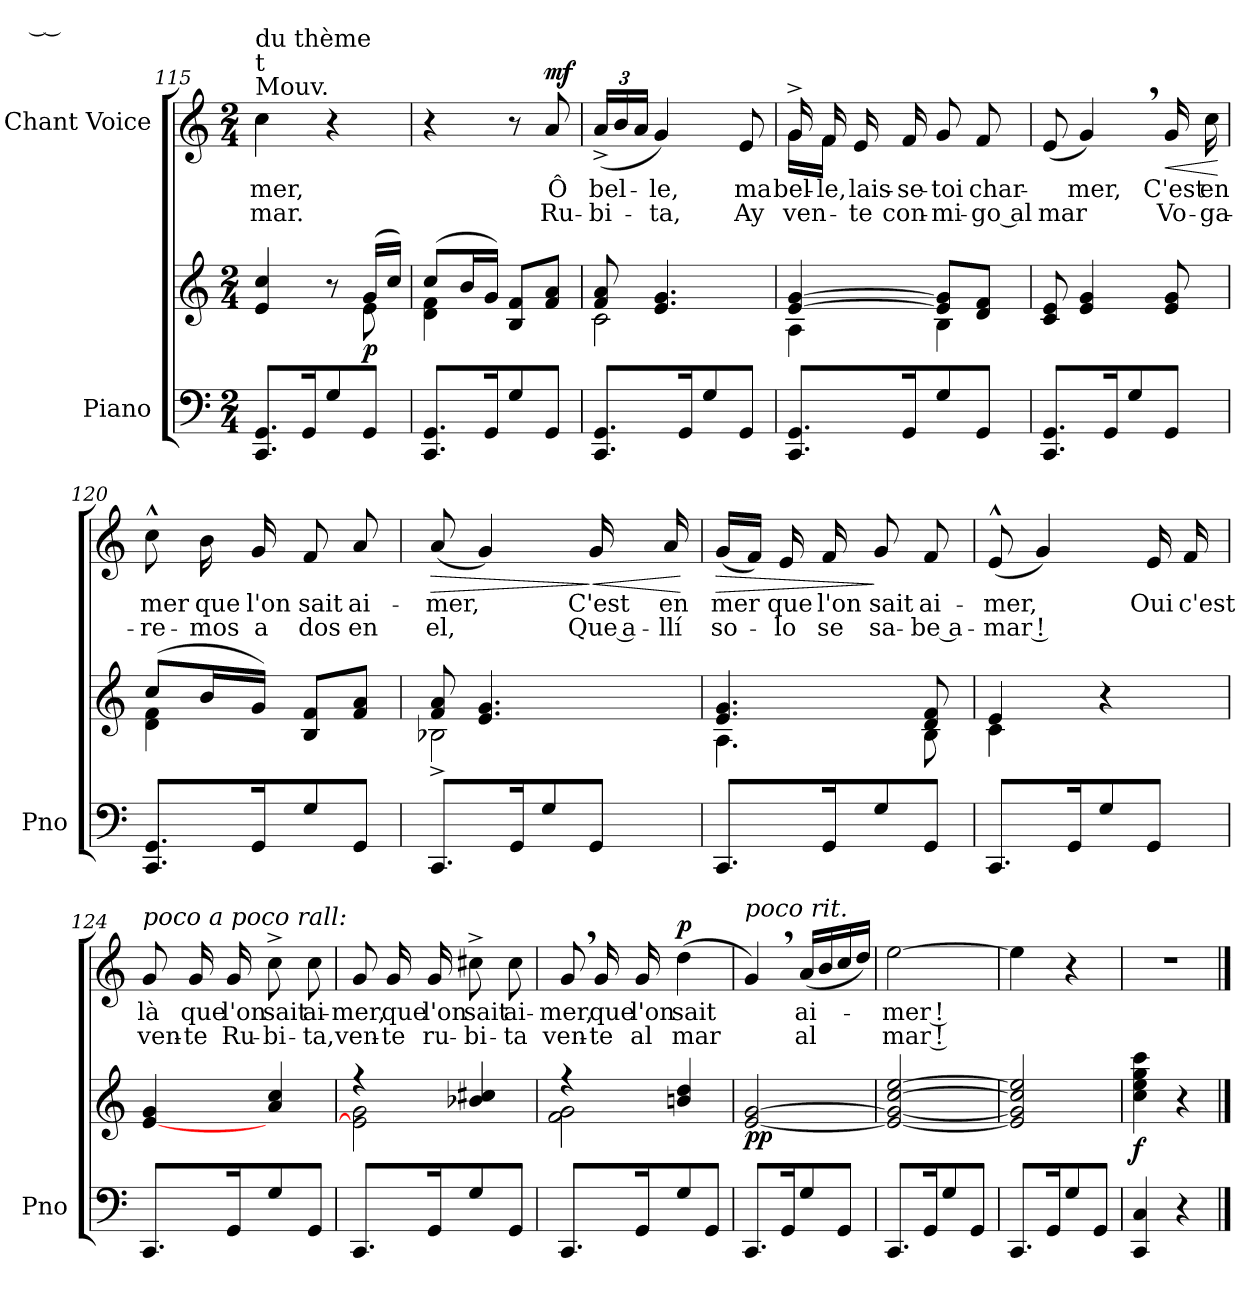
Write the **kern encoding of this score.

**kern	**kern	**dynam	**kern	**text	**text	**dynam
*part2	*part2	*part2	*part1	*part1	*part1	*part1
*staff3	*staff2	*staff2/3	*staff1	*staff1	*staff1	*staff1
*I"Piano	*	*	*I"Chant Voice	*	*	*
*I'Pno	*	*	*	*	*	*
*clefF4	*clefG2	*	*clefG2	*	*	*
*k[]	*k[]	*	*k[]	*	*	*
*M2/4	*M2/4	*	*M2/4	*	*	*
=115	=115	=115	=115	=115	=115	=115
*	*^	*	*	*	*	*
!	!	!	!	!LO:TX:a:t=Mouv.	!	!	!
!	!	!	!	!LO:TX:a:t=t	!	!	!
!	!	!	!	!LO:TX:a:t=du thème	!	!	!
!	!	!	!	!	!LO:LY:b	!LO:LY:b	!
8.CC/ 8.GG/L	4e/ 4cc/	4.ryy	.	4cc\	-mer,	-mar.	.
16GG/K	.	.	.	.	.	.	.
8G/	8r	.	.	4r	.	.	.
!	!	!	!LO:DY:b	!	!	!	!
8GG/J	(>16g/LL	8e\	p	.	.	.	.
.	16cc/JJ)	.	.	.	.	.	.
=116	=116	=116	=116	=116	=116	=116	=116
8.CC/ 8.GG/L	(>8cc/L	4d\ 4f\	.	4r	.	.	.
.	16b/L	.	.	.	.	.	.
16GG/K	16g/JJ)	.	.	.	.	.	.
8G/	8B/ 8f/L	4ryy	.	8r	.	.	.
!	!	!	!	!	!LO:LY:b	!LO:LY:b	!LO:DY:a
8GG/J	8f/ 8a/J	.	.	8a/	Ô	Ru-	mf
!!LO:LB:g=z
=117	=117	=117	=117	=117	=117	=117	=117
*	*	*	*	*Xbrackettup	*	*	*
!	!	!	!	!	!LO:LY:b	!LO:LY:b	!
8.CC/ 8.GG/L	8f/ 8a/	2c\	.	(24a^>/LL	-bel-	-bi-	.
.	.	.	.	24b/	.	.	.
.	.	.	.	24a/JJ	.	.	.
!	!	!	!	!	!LO:LY:b	!LO:LY:b	!
.	4.e/ 4.g/	.	.	4g/)	-le,	-ta,	.
16GG/K	.	.	.	.	.	.	.
8G/	.	.	.	.	.	.	.
!	!	!	!	!	!LO:LY:b	!LO:LY:b	!
8GG/J	.	.	.	8e/	ma	Ay	.
=118	=118	=118	=118	=118	=118	=118	=118
!	!	!	!	!	!LO:LY:b	!LO:LY:b	!
*	*	*	*	*^	*	*	*
8.CC/ 8.GG/L	[4e/ [4g/	4A\	.	16g^/	16g\LL	bel-	ven-	.
!	!	!	!	!	!	!LO:LY:b	!	!
.	.	.	.	16f/	16f\JJ	-le,	.	.
!	!	!	!	!	!	!LO:LY:b	!LO:LY:b	!
.	.	.	.	16e/	4.ryy	lais-	-te	.
!	!	!	!	!	!	!LO:LY:b	!LO:LY:b	!
16GG/K	.	.	.	16f/	.	-se-	con-	.
!	!	!	!	!	!	!LO:LY:b	!LO:LY:b	!
8G/	8e/] 8g/]L	4B\	.	8g/	.	-toi	-mi-	.
!	!	!	!	!	!	!LO:LY:b	!LO:LY:b	!
8GG/J	8d/ 8f/J	.	.	8f/	.	char-	-go al	.
*	*v	*v	*	*	*	*	*	*
*	*	*	*v	*v	*	*	*
!!LO:PB:g=z
=119	=119	=119	=119	=119	=119	=119
!	!	!	!	!LO:LY:b	!LO:LY:b	!
8.CC/ 8.GG/L	8c/ 8e/	.	(8e/	-_ mer,	mar	.
.	4e/ 4g/	.	4g,/)	.	.	.
16GG/K	.	.	.	.	.	.
8G/	.	.	.	.	.	.
!	!	!	!	!LO:LY:b	!LO:LY:b	!LO:HP:b
8GG/J	8e/ 8g/	.	16g/	C'est	Vo-	<
!	!	!	!	!LO:LY:b	!LO:LY:b	!
.	.	.	16cc\	en	-ga-	.
.	.	.	.	.	.	[
=120	=120	=120	=120	=120	=120	=120
*	*^	*	*	*	*	*
!	!	!	!	!	!LO:LY:b	!LO:LY:b	!
8.CC/ 8.GG/L	(>8cc/L	4d\ 4f\	.	8cc^^\	mer	-re-	.
!	!	!	!	!	!LO:LY:b	!LO:LY:b	!
.	16b/L	.	.	16b\	que	-mos	.
!	!	!	!	!	!LO:LY:b	!LO:LY:b	!
16GG/K	16g/JJ)	.	.	16g/	l'on	a	.
!	!	!	!	!	!LO:LY:b	!LO:LY:b	!
8G/	8B/ 8f/L	4ryy	.	8f/	sait	dos	.
!	!	!	!	!	!LO:LY:b	!LO:LY:b	!
8GG/J	8f/ 8a/J	.	.	8a/	ai-	en	.
=121	=121	=121	=121	=121	=121	=121	=121
!	!	!	!	!	!LO:LY:b	!LO:LY:b	!LO:HP:b
8.CC/L	8f/ 8a/	2B-X^\	.	(>8a/	-mer,	el,	>
.	4.e/ 4.g/	.	.	4g/)	.	.	.
16GG/K	.	.	.	.	.	.	.
8G/	.	.	.	.	.	.	.
!	!	!	!	!	!LO:LY:b	!LO:LY:b	!LO:HP:n=1:b
8GG/J	.	.	.	16g/	C'est	Que a-	] <
!	!	!	!	!	!LO:LY:b	!LO:LY:b	!
.	.	.	.	16a/	en	-llí	.
*	*v	*v	*	*	*	*	*
.	.	.	.	.	.	[
=122	=122	=122	=122	=122	=122	=122
*	*^	*	*	*	*	*
!	!	!	!	!	!LO:LY:b	!LO:LY:b	!LO:HP:b
8.CC/L	4.e/ 4.g/	4.A\	.	(16g/LL	mer	so-	>
.	.	.	.	16f/JJ)	.	.	.
!	!	!	!	!	!LO:LY:b	!LO:LY:b	!
.	.	.	.	16e/	que	-lo	.
!	!	!	!	!	!LO:LY:b	!LO:LY:b	!
16GG/K	.	.	.	16f/	l'on	se	.
!	!	!	!	!	!LO:LY:b	!LO:LY:b	!
8G/	.	.	.	8g/	sait	sa-	]
!	!	!	!	!	!LO:LY:b	!LO:LY:b	!
8GG/J	8d/ 8f/	8B\	.	8f/	ai-	-be a-	.
=123	=123	=123	=123	=123	=123	=123	=123
!	!	!	!	!	!LO:LY:b	!LO:LY:b	!
8.CC/L	4e/	4c\	.	(8e^^/	-mer,	-mar !	.
.	.	.	.	4g/)	.	.	.
16GG/K	.	.	.	.	.	.	.
8G/	4r	4ryy	.	.	.	.	.
!	!	!	!	!	!LO:LY:b	!	!
8GG/J	.	.	.	16e/	Oui	.	.
!	!	!	!	!	!LO:LY:b	!	!
.	.	.	.	16f/	c'est	.	.
*	*v	*v	*	*	*	*	*
!!LO:LB:g=z
=124	=124	=124	=124	=124	=124	=124
!	!	!	!LO:TX:a:i:t=poco      a      poco      rall&colon;	!	!	!
!	!	!	!	!LO:LY:b	!LO:LY:b	!
8.CC/L	[<4e/ 4g/	.	8g/	là	ven-	.
!	!	!	!	!LO:LY:b	!LO:LY:b	!
.	.	.	16g/	que	-te	.
!	!	!	!	!LO:LY:b	!LO:LY:b	!
16GG/K	.	.	16g/	l'on	Ru-	.
!	!	!	!	!LO:LY:b	!LO:LY:b	!
8G/	4a/ 4cc/	.	8cc^\	sait	-bi-	.
!	!	!	!	!LO:LY:b	!LO:LY:b	!
8GG/J	.	.	8cc\	ai-	-ta,	.
=125	=125	=125	=125	=125	=125	=125
*	*^	*	*	*	*	*
!	!	!	!	!	!LO:LY:b	!LO:LY:b	!
8.CC/L	4r	2e\] 2g\	.	8g/	-mer,	ven-	.
!	!	!	!	!	!LO:LY:b	!LO:LY:b	!
.	.	.	.	16g/	que	-te	.
!	!	!	!	!	!LO:LY:b	!LO:LY:b	!
16GG/K	.	.	.	16g/	l'on	ru-	.
!	!	!	!	!	!LO:LY:b	!LO:LY:b	!
8G/	4b-X/ 4cc#X/	.	.	8cc#X^\	sait	-bi-	.
!	!	!	!	!	!LO:LY:b	!LO:LY:b	!
8GG/J	.	.	.	8cc#\	ai-	-ta	.
=126	=126	=126	=126	=126	=126	=126	=126
!	!	!	!	!	!LO:LY:b	!LO:LY:b	!
8.CC/L	4r	2f\ 2g\	.	8g,/	-mer,	ven-	.
!	!	!	!	!	!LO:LY:b	!LO:LY:b	!
.	.	.	.	16g/	que	-te	.
!	!	!	!	!	!LO:LY:b	!LO:LY:b	!
16GG/K	.	.	.	16g/	l'on	al	.
!	!	!	!	!	!LO:LY:b	!LO:LY:b	!LO:DY:a
8G/	4bn/ 4dd/	.	.	(4dd\	sait	-mar	p
8GG/J	.	.	.	.	.	.	.
*	*v	*v	*	*	*	*	*
=127	=127	=127	=127	=127	=127	=127
!	!	!	!LO:TX:a:i:t=poco    rit.	!	!	!
!	!	!LO:DY:b	!	!	!	!
8.CC/L	[2e/ [2g/	pp	4g,/)	.	.	.
16GG/K	.	.	.	.	.	.
!	!	!	!	!LO:LY:b	!LO:LY:b	!
8G/	.	.	(16a/LL	ai-	al	.
.	.	.	16b/	.	.	.
8GG/J	.	.	16cc/	.	.	.
.	.	.	16dd/JJ)	.	.	.
=128	=128	=128	=128	=128	=128	=128
!	!	!	!	!LO:LY:b	!LO:LY:b	!
8.CC/L	2e/_ 2g/_ [2cc/ [2ee/	.	[2ee\	-mer !	mar !	.
16GG/K	.	.	.	.	.	.
8G/	.	.	.	.	.	.
8GG/J	.	.	.	.	.	.
=129	=129	=129	=129	=129	=129	=129
8.CC/L	2e/] 2g/] 2cc/] 2ee/]	.	4ee\]	.	.	.
16GG/K	.	.	.	.	.	.
8G/	.	.	4r	.	.	.
8GG/J	.	.	.	.	.	.
=130	=130	=130	=130	=130	=130	=130
!	!	!LO:DY:b	!	!	!	!
4CC/ 4C/	4cc\ 4ee\ 4gg\ 4ccc\	f	2r	.	.	.
4r	4r	.	.	.	.	.
==	==	==	==	==	==	==
*-	*-	*-	*-	*-	*-	*-
